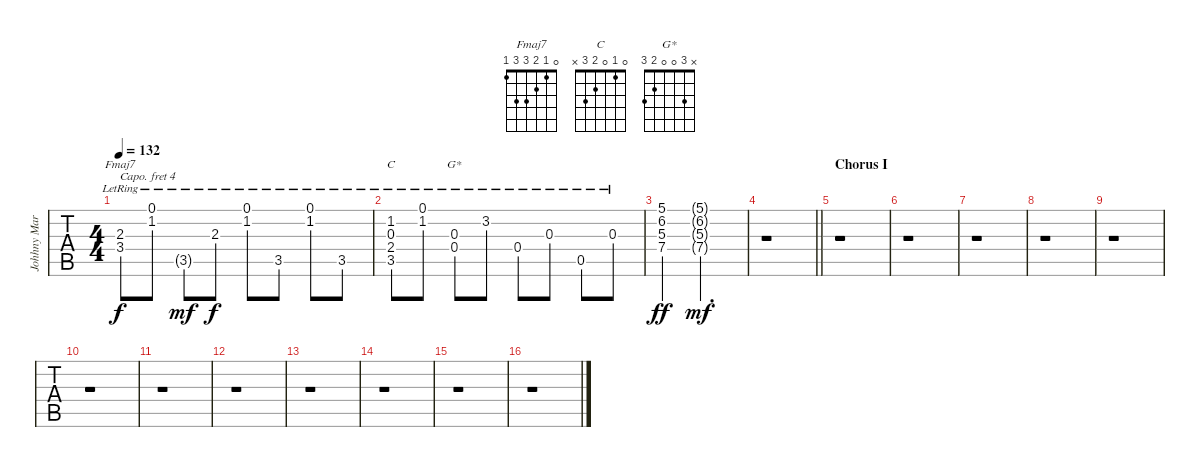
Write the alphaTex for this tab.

\track ("Johhny Marr's lead guitar" "Johhny Mar") {instrument electricguitarjazz}
\staff {tabs}
\capo 4
\tuning (E4 B3 G3 D3 A2 E2) {hide}
\chord ("Fmaj7" 0 1 2 3 3 1)
\chord ("C" 0 1 0 2 3 x)
\chord ("G*" x 3 0 0 2 3)
\ts (4 4)
\tempo 132
\clef g2
\ks e
(2.3{lr} 3.4{lr}).8{ch "Fmaj7" dy f} (0.1{lr} 1.2{lr}).8 3.5{g lr}.8{dy mf} 2.3{lr}.8{dy f} (0.1{lr} 1.2{lr}).8 3.5{lr}.8 (0.1{lr} 1.2{lr}).8 3.5{lr}.8 |
(1.2{lr} 0.3{lr} 2.4{lr} 3.5{lr}).8{ch "C"} (0.1{lr} 1.2{lr}).8 (0.3{lr} 0.4{lr}).8{ch "G*"} 3.2{lr}.8 0.4{lr}.8 0.3{lr}.8 0.5{lr}.8 0.3{lr}.8 |
(5.1 6.2 5.3 7.4).4{dy ff} (5.1{g} 6.2{g} 5.3{g} 7.4{g}).2{d dy mf} |
\barLineRight lightlight
r.1 |
\section ("" "Chorus I")
r.1 |
r.1 |
r.1 |
r.1 |
r.1 |
r.1 |
r.1 |
r.1 |
r.1 |
r.1 |
r.1 |
r.1
